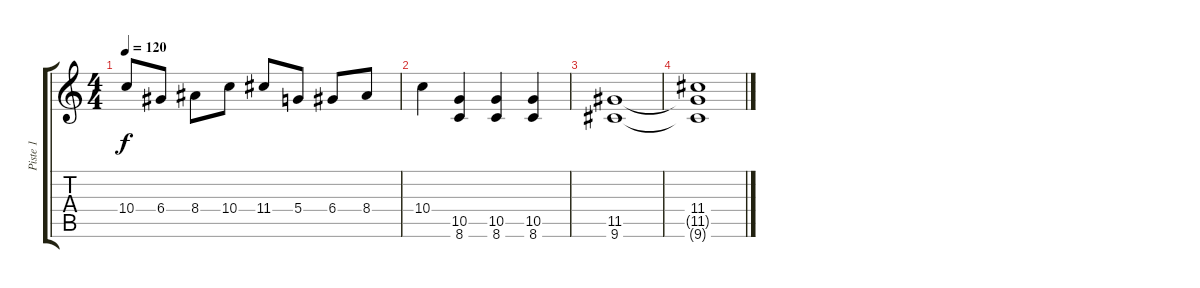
\track ("Piste 1" "Piste 1") {instrument distortionguitar}
\staff {score tabs}
\tuning (E4 B3 G3 D3 A2 E2) {hide}
\ts (4 4)
\tempo 120
\clef g2
\ks c
10.4.8{dy f} 6.4.8 8.4.8 10.4.8 11.4.8 5.4.8 6.4.8 8.4.8 |
10.4.4 (10.5 8.6).4 (10.5 8.6).4 (10.5 8.6).4 |
(11.5 9.6).1 |
(11.4 11.5{t} 9.6{t}).1
